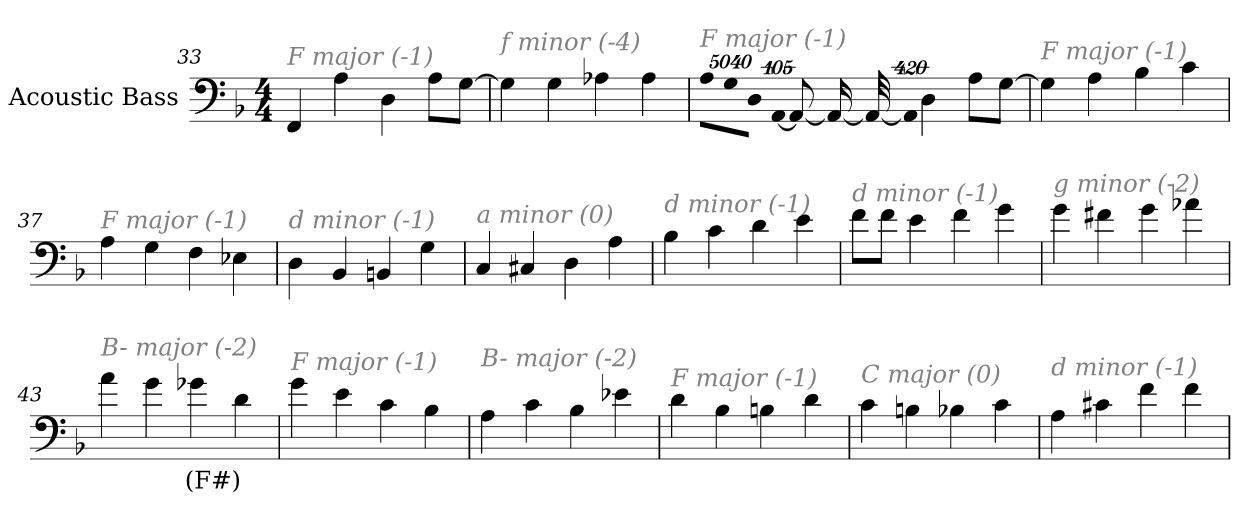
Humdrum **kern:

**kern	**text
*part1	*part1
*staff1	*staff1
*I"Acoustic Bass	*
*clefF4	*
*ITrd7c12	*
*k[b-]	*
*F:	*
*M4/4	*
=33	=33
!LO:TX:i:color=#808080:t=F major (-1)	!
4FFF	.
4AA	.
4DD	.
8AAL	.
[8GGJ	.
=34	=34
!LO:TX:i:color=#808080:t=f minor (-4)	!
4GG]	.
4GG	.
4AA-X	.
4AA-	.
=35	=35
!LO:TX:i:color=#808080:t=F major (-1)	!
!LO:N:vis=8	!
40320%3347AAL	.
!LO:N:vis=8	!
40320%3347GG	.
!LO:N:vis=8	!
40320%3347DDJ	.
!LO:N:vis=1024	!
[13440%13AAA	.
8AAA_	.
16AAA_	.
32AAA_	.
!LO:N:vis=1024%31	!
13440%407AAA]	.
4DD	.
8AAL	.
[8GGJ	.
=36	=36
!LO:TX:i:color=#808080:t=F major (-1)	!
4GG]	.
4AA	.
4BB-	.
4C	.
=37	=37
!LO:TX:i:color=#808080:t=F major (-1)	!
4AA	.
4GG	.
4FF	.
4EE-X	.
=38	=38
!LO:TX:i:color=#808080:t=d minor (-1)	!
4DD	.
4BBB-	.
4BBBn	.
4GG	.
=39	=39
!LO:TX:i:color=#808080:t=a minor (0)	!
4CC	.
4CC#X	.
4DD	.
4AA	.
=40	=40
!LO:TX:i:color=#808080:t=d minor (-1)	!
4BB-	.
4C	.
4D	.
4E	.
=41	=41
!LO:TX:i:color=#808080:t=d minor (-1)	!
8FL	.
8FJ	.
4E	.
4F	.
4G	.
=42	=42
!LO:TX:i:color=#808080:t=g minor (-2)	!
4G	.
4F#X	.
4G	.
4A-X	.
=43	=43
!LO:TX:i:color=#808080:t=B- major (-2)	!
4A	.
4G	.
4G-Xi	(F#)
4D	.
=44	=44
!LO:TX:i:color=#808080:t=F major (-1)	!
4G	.
4E	.
4C	.
4BB-	.
=45	=45
!LO:TX:i:color=#808080:t=B- major (-2)	!
4AA	.
4C	.
4BB-	.
4E-X	.
=46	=46
!LO:TX:i:color=#808080:t=F major (-1)	!
4D	.
4BB-	.
4BBn	.
4D	.
=47	=47
!LO:TX:i:color=#808080:t=C major (0)	!
4C	.
4BBn	.
4BB-X	.
4C	.
=48	=48
!LO:TX:i:color=#808080:t=d minor (-1)	!
4AA	.
4C#X	.
4F	.
4F	.
=	=
*-	*-
